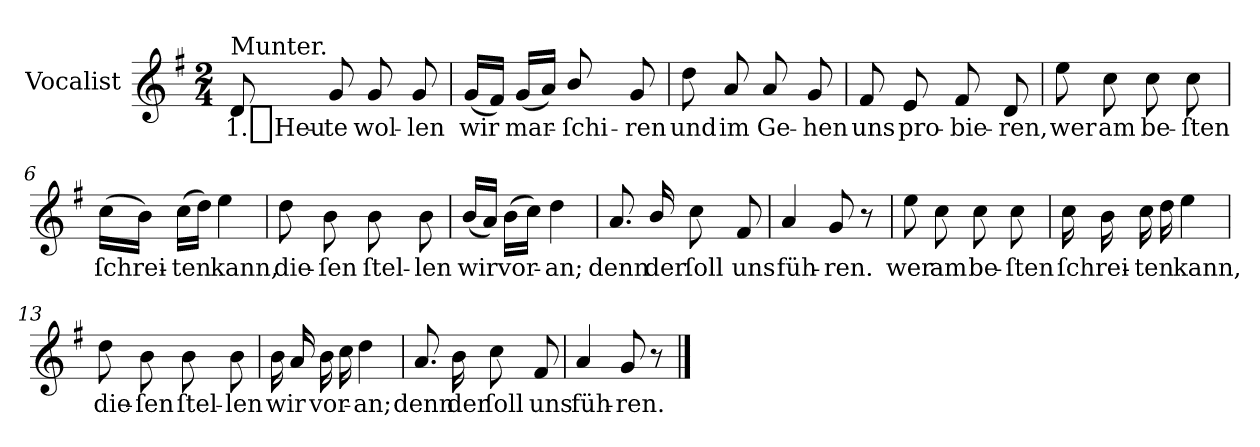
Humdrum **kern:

**kern	**text
*part1	*part1
*staff1	*staff1
*I"Vocalist	*
*k[f#]	*
*G:	*
*M2/4	*
=1	=1
!LO:TX:a:t=Munter.	!
8d	1._Heu-
8g	-te
8g	wol-
8g	-len
=2	=2
(16gLL	wir
16f#JJ)	.
(16gLL	mar-
16aJJ)	.
8b/	-ſchi-
8g	-ren
=3	=3
8dd	und
8a	im
8a	Ge-
8g	-hen
=4	=4
8f#	uns
8e	pro-
8f#	-bie-
8d	-ren,
=5	=5
8ee	wer
8cc	am
8cc	be-
8cc	-ſten
=6	=6
(16ccLL	ſchrei-
16bJJ)	.
(16ccLL	-ten
16ddJJ)	.
4ee	kann,
=7	=7
8dd	die-
8b	-ſen
8b	ſtel-
8b	-len
=8	=8
(16bLL	wir
16aJJ)	.
(16bLL	vor-
16ccJJ)	.
4dd	-an;
=9	=9
8.a	denn
16b/	der
8cc	ſoll
8f#	uns
=10	=10
4a	füh-
8g	-ren.
8r	.
=11	=11
8ee	wer
8cc	am
8cc	be-
8cc	-ſten
=12	=12
16cc	ſchrei-
16b	.
16cc	-ten
16dd	.
4ee	kann,
=13	=13
8dd	die-
8b	-ſen
8b	ſtel-
8b	-len
=14	=14
16b	wir
16a	.
16b	vor-
16cc	.
4dd	-an;
=15	=15
8.a	denn
16b	der
8cc	ſoll
8f#	uns
=16	=16
4a	füh-
8g	-ren.
8r	.
==	==
*-	*-
